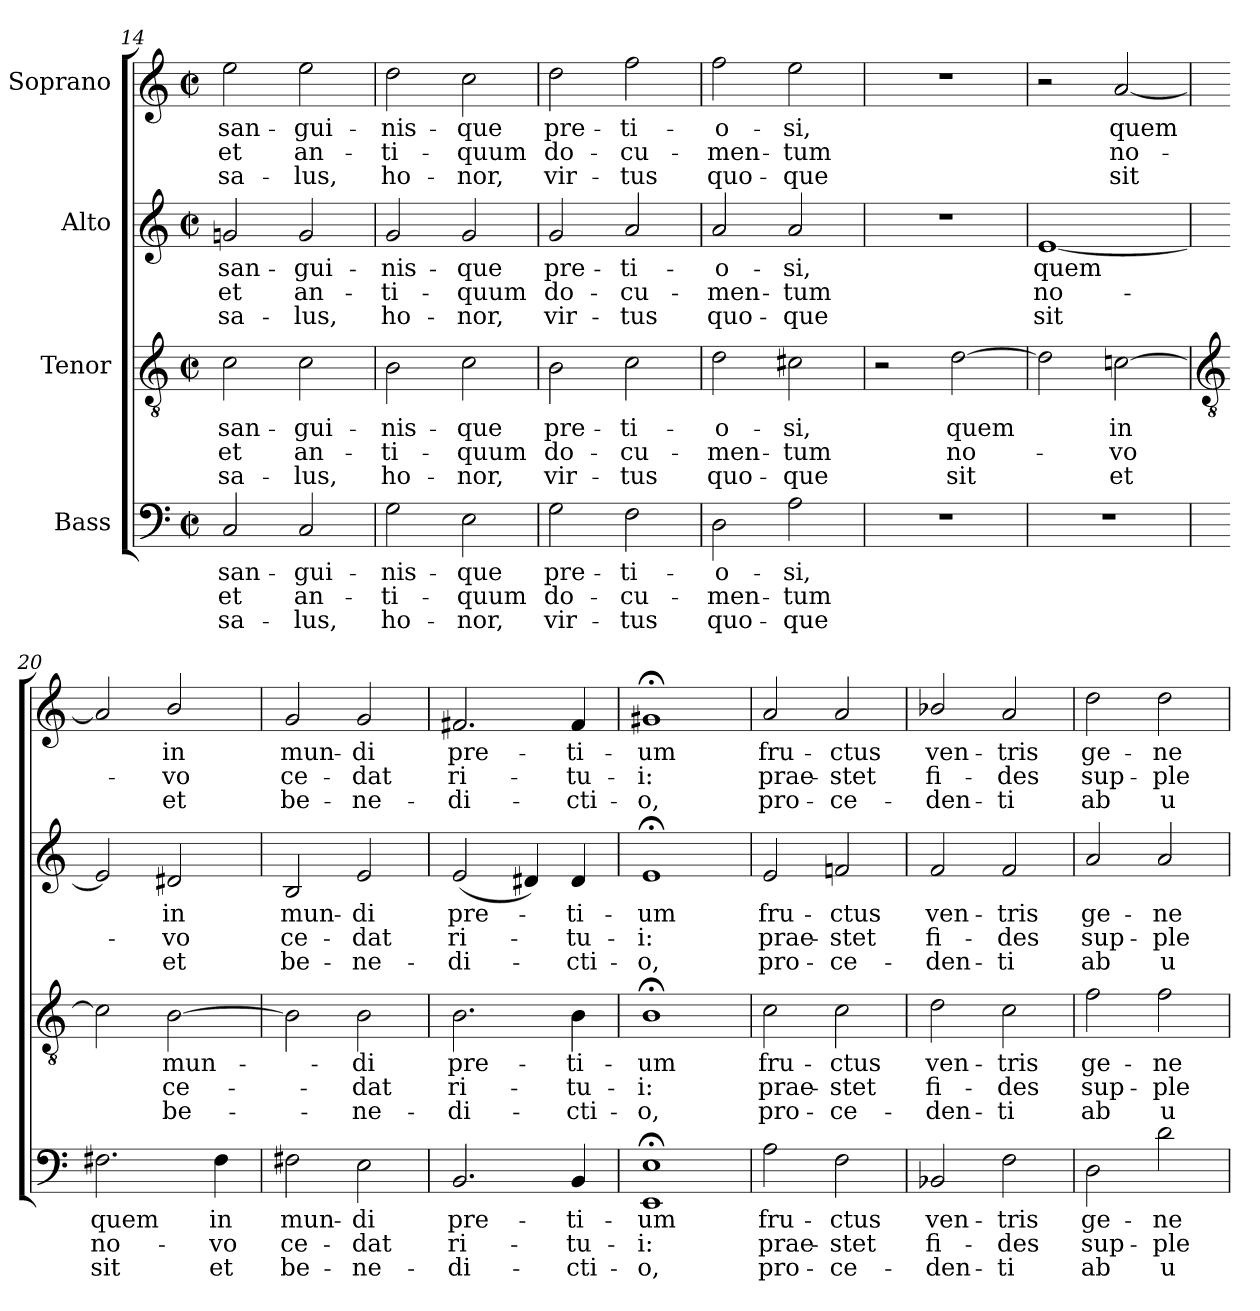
**kern	**text	**text	**text	**kern	**text	**text	**text	**kern	**text	**text	**text	**kern	**text	**text	**text
*part4	*part4	*part4	*part4	*part3	*part3	*part3	*part3	*part2	*part2	*part2	*part2	*part1	*part1	*part1	*part1
*staff4	*staff4	*staff4	*staff4	*staff3	*staff3	*staff3	*staff3	*staff2	*staff2	*staff2	*staff2	*staff1	*staff1	*staff1	*staff1
*I"Bass	*	*	*	*I"Tenor	*	*	*	*I"Alto	*	*	*	*I"Soprano	*	*	*
*clefF4	*	*	*	*clefGv2	*	*	*	*clefG2	*	*	*	*clefG2	*	*	*
*k[]	*	*	*	*k[]	*	*	*	*k[]	*	*	*	*k[]	*	*	*
*C:	*	*	*	*C:	*	*	*	*C:	*	*	*	*C:	*	*	*
*M2/2	*	*	*	*M2/2	*	*	*	*M2/2	*	*	*	*M2/2	*	*	*
*met(c|)	*	*	*	*met(c|)	*	*	*	*met(c|)	*	*	*	*met(c|)	*	*	*
=14	=14	=14	=14	=14	=14	=14	=14	=14	=14	=14	=14	=14	=14	=14	=14
!	!LO:LY:b	!LO:LY:b	!LO:LY:b	!	!LO:LY:b	!LO:LY:b	!LO:LY:b	!	!LO:LY:b	!LO:LY:b	!LO:LY:b	!	!LO:LY:b	!LO:LY:b	!LO:LY:b
2C	san-	-et	sa-	2c	san-	-et	sa-	2gn	san-	-et	sa-	2ee	san-	-et	sa-
!	!LO:LY:b	!LO:LY:b	!LO:LY:b	!	!LO:LY:b	!LO:LY:b	!LO:LY:b	!	!LO:LY:b	!LO:LY:b	!LO:LY:b	!	!LO:LY:b	!LO:LY:b	!LO:LY:b
2C	-gui-	-an-	-lus,	2c	-gui-	-an-	-lus,	2g	-gui-	-an-	-lus,	2ee	-gui-	-an-	-lus,
=15	=15	=15	=15	=15	=15	=15	=15	=15	=15	=15	=15	=15	=15	=15	=15
!	!LO:LY:b	!LO:LY:b	!LO:LY:b	!	!LO:LY:b	!LO:LY:b	!LO:LY:b	!	!LO:LY:b	!LO:LY:b	!LO:LY:b	!	!LO:LY:b	!LO:LY:b	!LO:LY:b
2G	nis-	-ti-	-ho-	2B	nis-	-ti-	-ho-	2g	nis-	-ti-	-ho-	2dd	nis-	-ti-	-ho-
!	!LO:LY:b	!LO:LY:b	!LO:LY:b	!	!LO:LY:b	!LO:LY:b	!LO:LY:b	!	!LO:LY:b	!LO:LY:b	!LO:LY:b	!	!LO:LY:b	!LO:LY:b	!LO:LY:b
2E	-que	quum	nor,	2c	-que	quum	nor,	2g	-que	quum	nor,	2cc	-que	quum	nor,
=16	=16	=16	=16	=16	=16	=16	=16	=16	=16	=16	=16	=16	=16	=16	=16
!	!LO:LY:b	!LO:LY:b	!LO:LY:b	!	!LO:LY:b	!LO:LY:b	!LO:LY:b	!	!LO:LY:b	!LO:LY:b	!LO:LY:b	!	!LO:LY:b	!LO:LY:b	!LO:LY:b
2G	pre-	-do-	-vir-	2B	pre-	-do-	-vir-	2g	pre-	-do-	-vir-	2dd	pre-	-do-	-vir-
!	!LO:LY:b	!LO:LY:b	!LO:LY:b	!	!LO:LY:b	!LO:LY:b	!LO:LY:b	!	!LO:LY:b	!LO:LY:b	!LO:LY:b	!	!LO:LY:b	!LO:LY:b	!LO:LY:b
2F	-ti-	-cu-	-tus	2c	-ti-	-cu-	-tus	2a	-ti-	-cu-	-tus	2ff	-ti-	-cu-	-tus
=17	=17	=17	=17	=17	=17	=17	=17	=17	=17	=17	=17	=17	=17	=17	=17
!	!LO:LY:b	!LO:LY:b	!LO:LY:b	!	!LO:LY:b	!LO:LY:b	!LO:LY:b	!	!LO:LY:b	!LO:LY:b	!LO:LY:b	!	!LO:LY:b	!LO:LY:b	!LO:LY:b
2D	o-	-men-	-quo-	2d	o-	-men-	-quo-	2a	o-	-men-	-quo-	2ff	o-	-men-	-quo-
!	!LO:LY:b	!LO:LY:b	!LO:LY:b	!	!LO:LY:b	!LO:LY:b	!LO:LY:b	!	!LO:LY:b	!LO:LY:b	!LO:LY:b	!	!LO:LY:b	!LO:LY:b	!LO:LY:b
2A	-si,	tum	que	2c#X	-si,	tum	que	2a	-si,	tum	que	2ee	-si,	tum	que
=18	=18	=18	=18	=18	=18	=18	=18	=18	=18	=18	=18	=18	=18	=18	=18
1r	.	.	.	2r	.	.	.	1r	.	.	.	1r	.	.	.
!	!	!	!	!	!LO:LY:b	!LO:LY:b	!LO:LY:b	!	!	!	!	!	!	!	!
.	.	.	.	[2d	quem	no-	sit	.	.	.	.	.	.	.	.
=19	=19	=19	=19	=19	=19	=19	=19	=19	=19	=19	=19	=19	=19	=19	=19
!	!	!	!	!	!	!	!	!	!LO:LY:b	!LO:LY:b	!LO:LY:b	!	!	!	!
1r	.	.	.	2d]	.	.	.	[1e	quem	no-	sit	2r	.	.	.
!	!	!	!	!	!LO:LY:b	!LO:LY:b	!LO:LY:b	!	!	!	!	!	!LO:LY:b	!LO:LY:b	!LO:LY:b
.	.	.	.	[2cn	in	vo	et	.	.	.	.	[2a	quem	no-	sit
!!LO:LB:g=z
=20	=20	=20	=20	=20	=20	=20	=20	=20	=20	=20	=20	=20	=20	=20	=20
*	*	*	*	*clefGv2	*	*	*	*	*	*	*	*	*	*	*
!	!LO:LY:b	!LO:LY:b	!LO:LY:b	!	!	!	!	!	!	!	!	!	!	!	!
2.F#X	quem	no-	-sit	2c]	.	.	.	2e]	.	.	.	2a]	.	.	.
!	!	!	!	!	!LO:LY:b	!LO:LY:b	!LO:LY:b	!	!LO:LY:b	!LO:LY:b	!LO:LY:b	!	!LO:LY:b	!LO:LY:b	!LO:LY:b
.	.	.	.	[2B	mun-	ce-	be-	2d#X	in	vo	et	2b/	in	vo	et
!	!LO:LY:b	!LO:LY:b	!LO:LY:b	!	!	!	!	!	!	!	!	!	!	!	!
4F#	in	vo	et	.	.	.	.	.	.	.	.	.	.	.	.
=21	=21	=21	=21	=21	=21	=21	=21	=21	=21	=21	=21	=21	=21	=21	=21
!	!LO:LY:b	!LO:LY:b	!LO:LY:b	!	!	!	!	!	!LO:LY:b	!LO:LY:b	!LO:LY:b	!	!LO:LY:b	!LO:LY:b	!LO:LY:b
2F#X	mun-	-ce-	-be-	2B]	.	.	.	2B	mun-	-ce-	-be-	2g	mun-	-ce-	-be-
!	!LO:LY:b	!LO:LY:b	!LO:LY:b	!	!LO:LY:b	!LO:LY:b	!LO:LY:b	!	!LO:LY:b	!LO:LY:b	!LO:LY:b	!	!LO:LY:b	!LO:LY:b	!LO:LY:b
2E	-di	dat	ne-	2B	di	dat	ne-	2e	-di	dat	ne-	2g	-di	dat	ne-
=22	=22	=22	=22	=22	=22	=22	=22	=22	=22	=22	=22	=22	=22	=22	=22
!	!LO:LY:b	!LO:LY:b	!LO:LY:b	!	!LO:LY:b	!LO:LY:b	!LO:LY:b	!	!LO:LY:b	!LO:LY:b	!LO:LY:b	!	!LO:LY:b	!LO:LY:b	!LO:LY:b
2.BB	-pre-	-ri-	-di-	2.B	-pre-	-ri-	-di-	(<2e	-pre-	ri-	di-	2.f#X	-pre-	-ri-	-di-
.	.	.	.	.	.	.	.	4d#X)	.	.	.	.	.	.	.
!	!LO:LY:b	!LO:LY:b	!LO:LY:b	!	!LO:LY:b	!LO:LY:b	!LO:LY:b	!	!LO:LY:b	!LO:LY:b	!LO:LY:b	!	!LO:LY:b	!LO:LY:b	!LO:LY:b
4BB	-ti-	-tu-	-cti-	4B	-ti-	-tu-	-cti-	4d#	ti-	-tu-	-cti-	4f#	-ti-	-tu-	-cti-
=23	=23	=23	=23	=23	=23	=23	=23	=23	=23	=23	=23	=23	=23	=23	=23
!	!LO:LY:b	!LO:LY:b	!LO:LY:b	!	!LO:LY:b	!LO:LY:b	!LO:LY:b	!	!LO:LY:b	!LO:LY:b	!LO:LY:b	!	!LO:LY:b	!LO:LY:b	!LO:LY:b
1EE;< 1E;<	-um	i:	o,	1B;<	-um	i:	o,	1e;<	-um	i:	o,	1g#X;<	-um	i:	o,
=24	=24	=24	=24	=24	=24	=24	=24	=24	=24	=24	=24	=24	=24	=24	=24
!	!LO:LY:b	!LO:LY:b	!LO:LY:b	!	!LO:LY:b	!LO:LY:b	!LO:LY:b	!	!LO:LY:b	!LO:LY:b	!LO:LY:b	!	!LO:LY:b	!LO:LY:b	!LO:LY:b
2A	fru-	-prae-	-pro-	2c	fru-	-prae-	-pro-	2e	fru-	-prae-	-pro-	2a	fru-	-prae-	-pro-
!	!LO:LY:b	!LO:LY:b	!LO:LY:b	!	!LO:LY:b	!LO:LY:b	!LO:LY:b	!	!LO:LY:b	!LO:LY:b	!LO:LY:b	!	!LO:LY:b	!LO:LY:b	!LO:LY:b
2F	-ctus	stet	ce-	2c	-ctus	stet	ce-	2fn	-ctus	stet	ce-	2a	-ctus	stet	ce-
=25	=25	=25	=25	=25	=25	=25	=25	=25	=25	=25	=25	=25	=25	=25	=25
!	!LO:LY:b	!LO:LY:b	!LO:LY:b	!	!LO:LY:b	!LO:LY:b	!LO:LY:b	!	!LO:LY:b	!LO:LY:b	!LO:LY:b	!	!LO:LY:b	!LO:LY:b	!LO:LY:b
2BB-X	-ven-	-fi-	-den-	2d	-ven-	-fi-	-den-	2f	-ven-	-fi-	-den-	2b-X/	-ven-	-fi-	-den-
!	!LO:LY:b	!LO:LY:b	!LO:LY:b	!	!LO:LY:b	!LO:LY:b	!LO:LY:b	!	!LO:LY:b	!LO:LY:b	!LO:LY:b	!	!LO:LY:b	!LO:LY:b	!LO:LY:b
2F	-tris	des	ti	2c	-tris	des	ti	2f	-tris	des	ti	2a	-tris	des	ti
=26	=26	=26	=26	=26	=26	=26	=26	=26	=26	=26	=26	=26	=26	=26	=26
!	!LO:LY:b	!LO:LY:b	!LO:LY:b	!	!LO:LY:b	!LO:LY:b	!LO:LY:b	!	!LO:LY:b	!LO:LY:b	!LO:LY:b	!	!LO:LY:b	!LO:LY:b	!LO:LY:b
2D	ge-	-sup-	-ab	2f	ge-	-sup-	-ab	2a	ge-	-sup-	-ab	2dd	ge-	-sup-	-ab
!	!LO:LY:b	!LO:LY:b	!LO:LY:b	!	!LO:LY:b	!LO:LY:b	!LO:LY:b	!	!LO:LY:b	!LO:LY:b	!LO:LY:b	!	!LO:LY:b	!LO:LY:b	!LO:LY:b
2d	ne-	-ple-	-u-	2f	ne-	-ple-	-u-	2a	ne-	-ple-	-u-	2dd	ne-	-ple-	-u-
=	=	=	=	=	=	=	=	=	=	=	=	=	=	=	=
*-	*-	*-	*-	*-	*-	*-	*-	*-	*-	*-	*-	*-	*-	*-	*-
